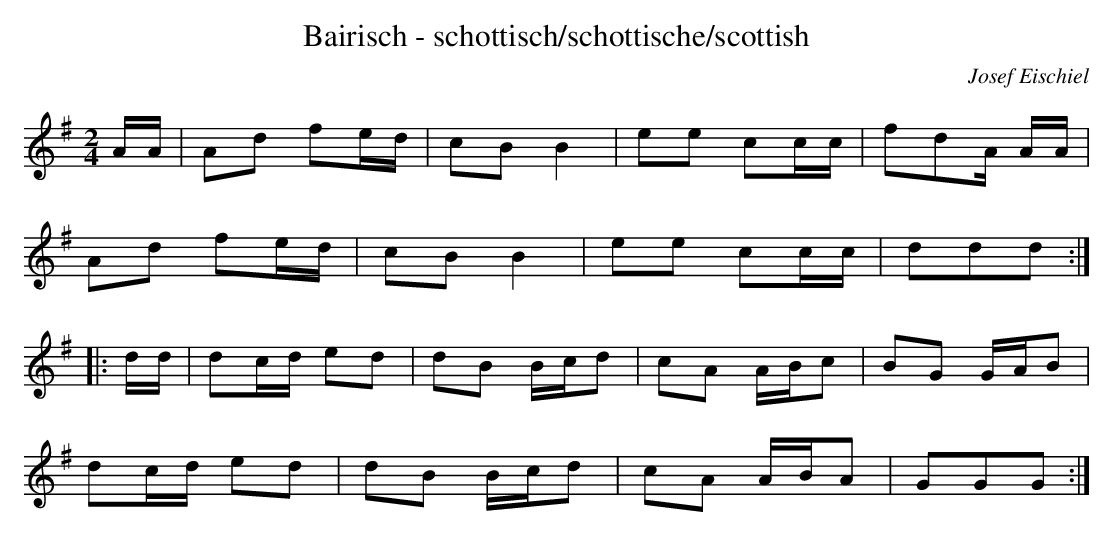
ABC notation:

X:1
T:Bairisch - schottisch/schottische/scottish
C:Josef Eischiel
M:2/4
L:1/16
K:G
AA|A2d2 f2ed|c2B2B4|e2e2 c2cc|f2d2A 2AA|
A2d2 f2ed|c2B2B4|e2e2 c2cc|d2d2d2:|
|:dd|d2cd e2d2|d2B2 Bcd2|c2A2 ABc2|B2G2 GAB2|
d2cd e2d2|d2B2 Bcd2|c2A2 ABA2|G2G2G2:|
